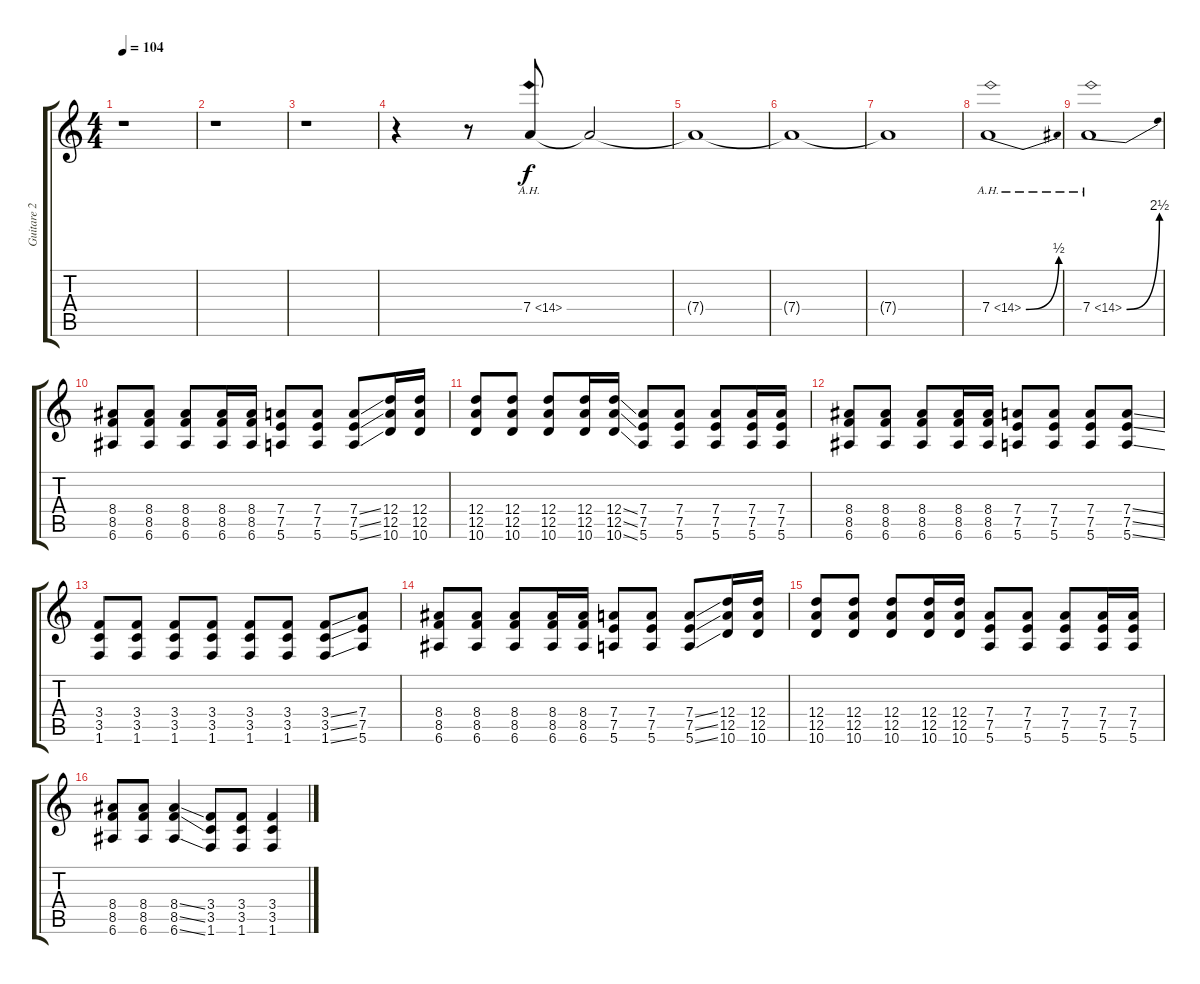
\track ("Guitare 2" "Guitare 2") {instrument distortionguitar}
\staff {score tabs}
\tuning (E4 B3 G3 D3 A2 E2) {hide}
\ts (4 4)
\tempo 104
\clef g2
\ks c
r.1{dy f instrument distortionguitar} |
r.1 |
r.1 |
r.4 r.8 7.4{ah 7}.8 7.4{t}.2 |
7.4{t}.1 |
7.4{t}.1 |
7.4{t}.1 |
7.4{be (bend 0 0 60 2) ah 7}.1 |
7.4{be (bend 0 0 60 10) ah 7}.1 |
(8.4 8.5 6.6).8 (8.4 8.5 6.6).8 (8.4 8.5 6.6).8 (8.4 8.5 6.6).16 (8.4 8.5 6.6).16 (7.4 7.5 5.6).8 (7.4 7.5 5.6).8 (7.4{ss} 7.5{ss} 5.6{ss}).8 (12.4 12.5 10.6).16 (12.4 12.5 10.6).16 |
(12.4 12.5 10.6).8 (12.4 12.5 10.6).8 (12.4 12.5 10.6).8 (12.4 12.5 10.6).16 (12.4{ss} 12.5{ss} 10.6{ss}).16 (7.4 7.5 5.6).8 (7.4 7.5 5.6).8 (7.4 7.5 5.6).8 (7.4 7.5 5.6).16 (7.4 7.5 5.6).16 |
(8.4 8.5 6.6).8 (8.4 8.5 6.6).8 (8.4 8.5 6.6).8 (8.4 8.5 6.6).16 (8.4 8.5 6.6).16 (7.4 7.5 5.6).8 (7.4 7.5 5.6).8 (7.4 7.5 5.6).8 (7.4{ss} 7.5{ss} 5.6{ss}).8 |
(3.4 3.5 1.6).8 (3.4 3.5 1.6).8 (3.4 3.5 1.6).8 (3.4 3.5 1.6).8 (3.4 3.5 1.6).8 (3.4 3.5 1.6).8 (3.4{ss} 3.5{ss} 1.6{ss}).8 (7.4 7.5 5.6).8 |
(8.4 8.5 6.6).8 (8.4 8.5 6.6).8 (8.4 8.5 6.6).8 (8.4 8.5 6.6).16 (8.4 8.5 6.6).16 (7.4 7.5 5.6).8 (7.4 7.5 5.6).8 (7.4{ss} 7.5{ss} 5.6{ss}).8 (12.4 12.5 10.6).16 (12.4 12.5 10.6).16 |
(12.4 12.5 10.6).8 (12.4 12.5 10.6).8 (12.4 12.5 10.6).8 (12.4 12.5 10.6).16 (12.4 12.5 10.6).16 (7.4 7.5 5.6).8 (7.4 7.5 5.6).8 (7.4 7.5 5.6).8 (7.4 7.5 5.6).16 (7.4 7.5 5.6).16 |
(8.4 8.5 6.6).8 (8.4 8.5 6.6).8 (8.4{ss} 8.5{ss} 6.6{ss}).4 (3.4 3.5 1.6).8 (3.4 3.5 1.6).8 (3.4{ss} 3.5{ss} 1.6{ss}).4
